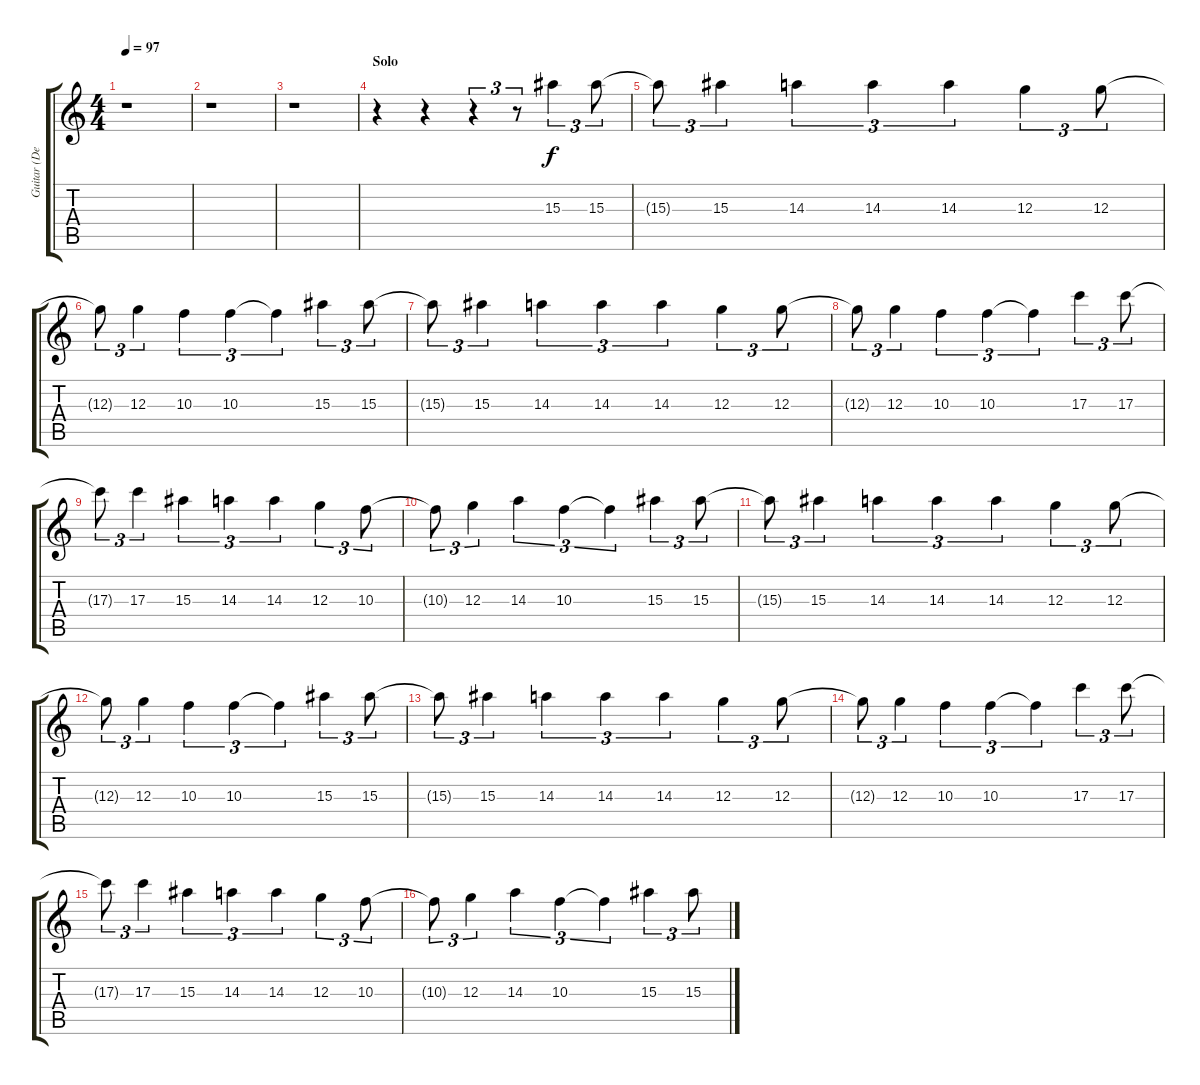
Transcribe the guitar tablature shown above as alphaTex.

\track ("Guitar (Delay)" "Guitar (De") {instrument electricguitarjazz}
\staff {score tabs}
\tuning (E4 B3 G3 D3 A2 E2) {hide}
\ts (4 4)
\tempo 97
\clef g2
\ks c
r.1{dy f} |
r.1 |
r.1 |
\section ("" "Solo")
r.4 r.4 r.4{tu (3 2)} r.8{tu (3 2)} 15.3.4{tu (3 2)} 15.3.8{tu (3 2)} |
15.3{t}.8{tu (3 2)} 15.3.4{tu (3 2)} 14.3.4{tu (3 2)} 14.3.4{tu (3 2)} 14.3.4{tu (3 2)} 12.3.4{tu (3 2)} 12.3.8{tu (3 2)} |
12.3{t}.8{tu (3 2)} 12.3.4{tu (3 2)} 10.3.4{tu (3 2)} 10.3.4{tu (3 2)} 10.3{t}.4{tu (3 2)} 15.3.4{tu (3 2)} 15.3.8{tu (3 2)} |
15.3{t}.8{tu (3 2)} 15.3.4{tu (3 2)} 14.3.4{tu (3 2)} 14.3.4{tu (3 2)} 14.3.4{tu (3 2)} 12.3.4{tu (3 2)} 12.3.8{tu (3 2)} |
12.3{t}.8{tu (3 2)} 12.3.4{tu (3 2)} 10.3.4{tu (3 2)} 10.3.4{tu (3 2)} 10.3{t}.4{tu (3 2)} 17.3.4{tu (3 2)} 17.3.8{tu (3 2)} |
17.3{t}.8{tu (3 2)} 17.3.4{tu (3 2)} 15.3.4{tu (3 2)} 14.3.4{tu (3 2)} 14.3.4{tu (3 2)} 12.3.4{tu (3 2)} 10.3.8{tu (3 2)} |
10.3{t}.8{tu (3 2)} 12.3.4{tu (3 2)} 14.3.4{tu (3 2)} 10.3.4{tu (3 2)} 10.3{t}.4{tu (3 2)} 15.3.4{tu (3 2)} 15.3.8{tu (3 2)} |
15.3{t}.8{tu (3 2)} 15.3.4{tu (3 2)} 14.3.4{tu (3 2)} 14.3.4{tu (3 2)} 14.3.4{tu (3 2)} 12.3.4{tu (3 2)} 12.3.8{tu (3 2)} |
12.3{t}.8{tu (3 2)} 12.3.4{tu (3 2)} 10.3.4{tu (3 2)} 10.3.4{tu (3 2)} 10.3{t}.4{tu (3 2)} 15.3.4{tu (3 2)} 15.3.8{tu (3 2)} |
15.3{t}.8{tu (3 2)} 15.3.4{tu (3 2)} 14.3.4{tu (3 2)} 14.3.4{tu (3 2)} 14.3.4{tu (3 2)} 12.3.4{tu (3 2)} 12.3.8{tu (3 2)} |
12.3{t}.8{tu (3 2)} 12.3.4{tu (3 2)} 10.3.4{tu (3 2)} 10.3.4{tu (3 2)} 10.3{t}.4{tu (3 2)} 17.3.4{tu (3 2)} 17.3.8{tu (3 2)} |
17.3{t}.8{tu (3 2)} 17.3.4{tu (3 2)} 15.3.4{tu (3 2)} 14.3.4{tu (3 2)} 14.3.4{tu (3 2)} 12.3.4{tu (3 2)} 10.3.8{tu (3 2)} |
10.3{t}.8{tu (3 2)} 12.3.4{tu (3 2)} 14.3.4{tu (3 2)} 10.3.4{tu (3 2)} 10.3{t}.4{tu (3 2)} 15.3.4{tu (3 2)} 15.3.8{tu (3 2)}
